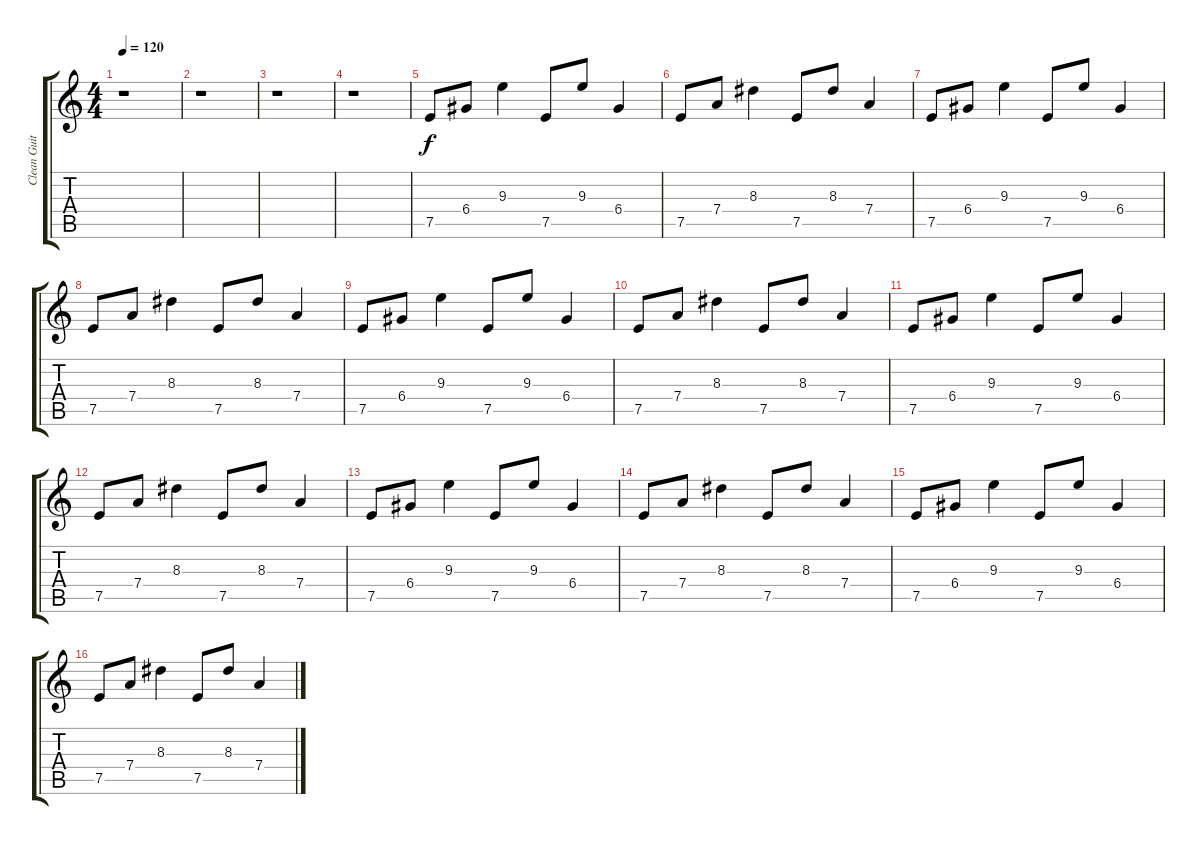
\track ("Clean Guitar" "Clean Guit") {instrument electricguitarclean}
\staff {score tabs}
\tuning (E4 B3 G3 D3 A2 E2) {hide}
\ts (4 4)
\tempo 120
\clef g2
\ks c
r.1{dy f} |
r.1 |
r.1 |
r.1 |
7.5.8 6.4.8 9.3.4 7.5.8 9.3.8 6.4.4 |
7.5.8 7.4.8 8.3.4 7.5.8 8.3.8 7.4.4 |
7.5.8 6.4.8 9.3.4 7.5.8 9.3.8 6.4.4 |
7.5.8 7.4.8 8.3.4 7.5.8 8.3.8 7.4.4 |
7.5.8 6.4.8 9.3.4 7.5.8 9.3.8 6.4.4 |
7.5.8 7.4.8 8.3.4 7.5.8 8.3.8 7.4.4 |
7.5.8 6.4.8 9.3.4 7.5.8 9.3.8 6.4.4 |
7.5.8 7.4.8 8.3.4 7.5.8 8.3.8 7.4.4 |
7.5.8 6.4.8 9.3.4 7.5.8 9.3.8 6.4.4 |
7.5.8 7.4.8 8.3.4 7.5.8 8.3.8 7.4.4 |
7.5.8 6.4.8 9.3.4 7.5.8 9.3.8 6.4.4 |
7.5.8 7.4.8 8.3.4 7.5.8 8.3.8 7.4.4
